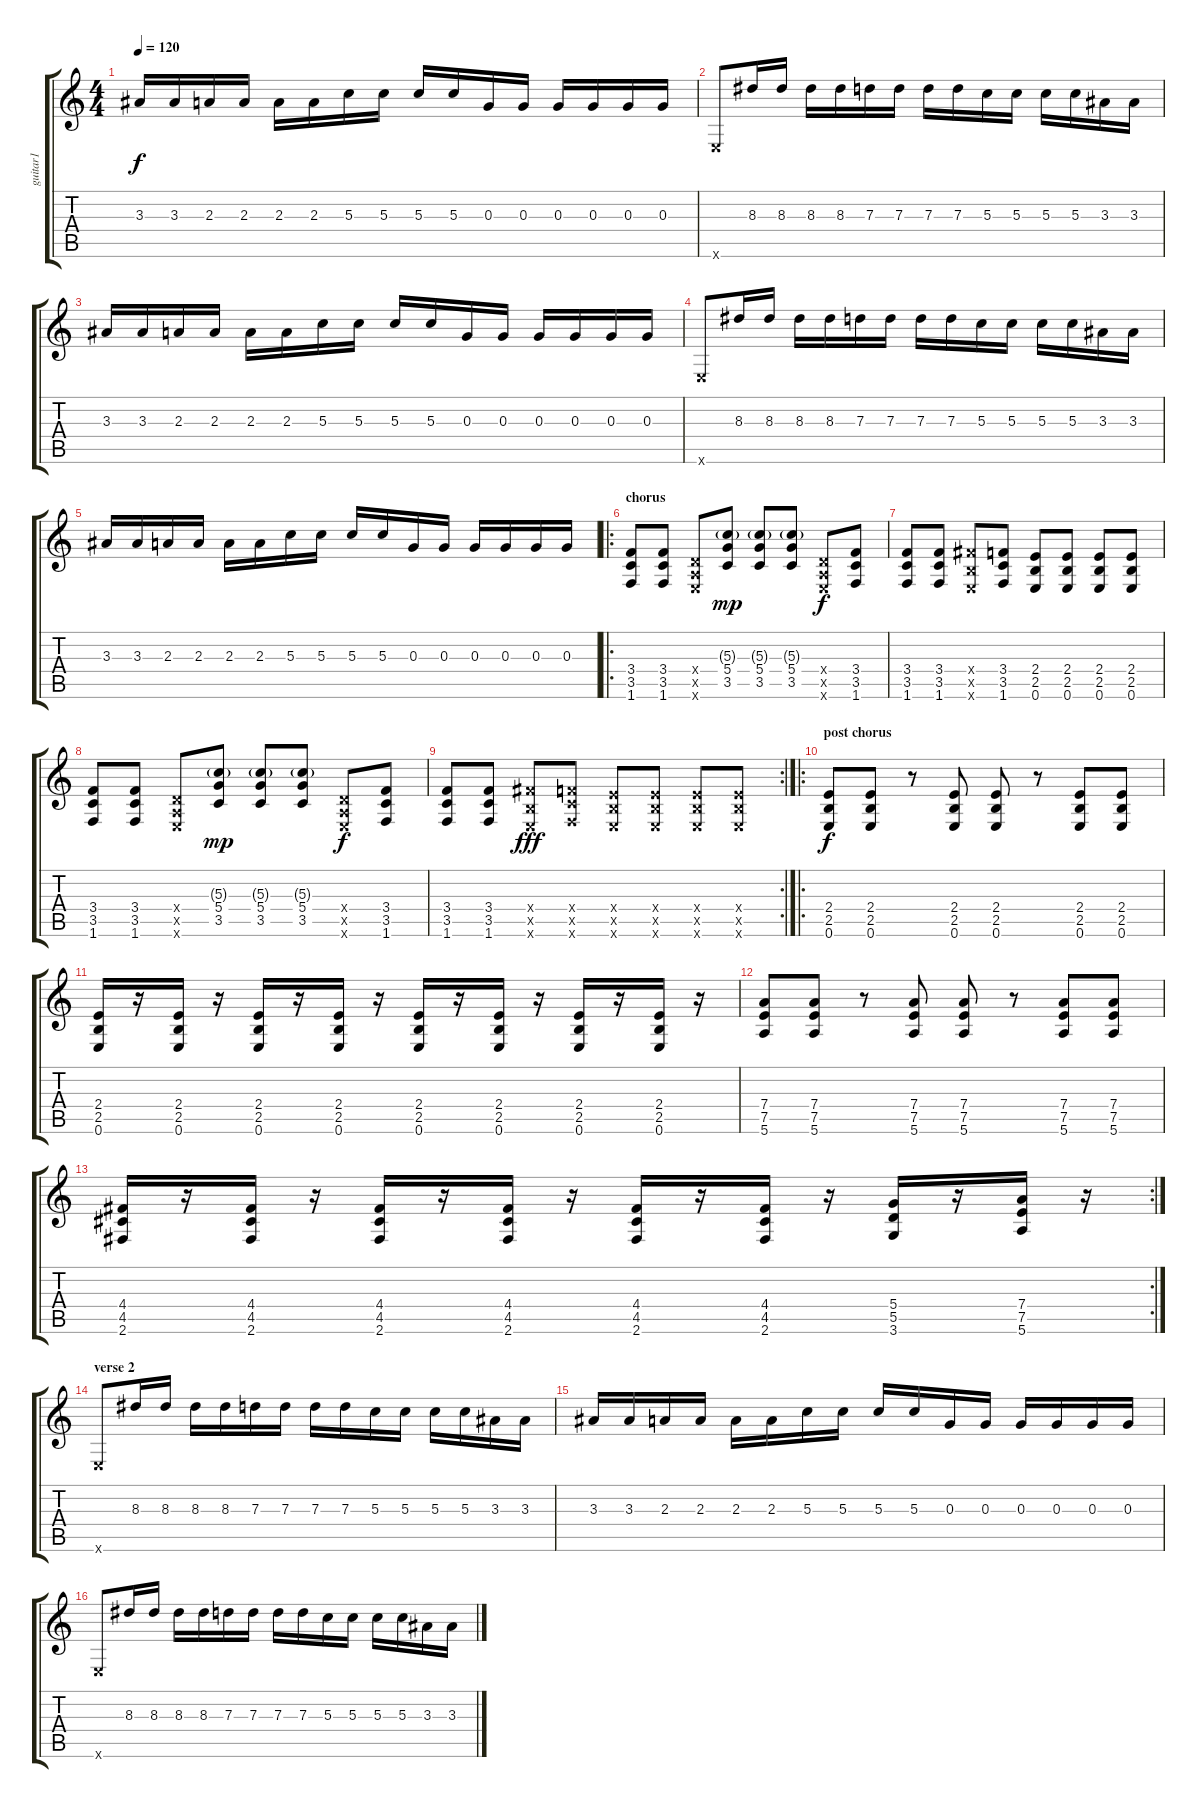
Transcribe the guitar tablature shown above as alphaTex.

\track ("guitar1" "guitar1") {instrument distortionguitar}
\staff {score tabs}
\tuning (E4 B3 G3 D3 A2 E2) {hide}
\ts (4 4)
\tempo 120
\clef g2
\ks c
3.3.16{dy f} 3.3.16 2.3.16 2.3.16 2.3.16 2.3.16 5.3.16 5.3.16 5.3.16 5.3.16 0.3.16 0.3.16 0.3.16 0.3.16 0.3.16 0.3.16 |
0.6{x}.8 8.3.16 8.3.16 8.3.16 8.3.16 7.3.16 7.3.16 7.3.16 7.3.16 5.3.16 5.3.16 5.3.16 5.3.16 3.3.16 3.3.16 |
3.3.16 3.3.16 2.3.16 2.3.16 2.3.16 2.3.16 5.3.16 5.3.16 5.3.16 5.3.16 0.3.16 0.3.16 0.3.16 0.3.16 0.3.16 0.3.16 |
0.6{x}.8 8.3.16 8.3.16 8.3.16 8.3.16 7.3.16 7.3.16 7.3.16 7.3.16 5.3.16 5.3.16 5.3.16 5.3.16 3.3.16 3.3.16 |
3.3.16 3.3.16 2.3.16 2.3.16 2.3.16 2.3.16 5.3.16 5.3.16 5.3.16 5.3.16 0.3.16 0.3.16 0.3.16 0.3.16 0.3.16 0.3.16 |
\ro
\section ("" "chorus")
(3.4 3.5 1.6).8{volume 13 balance 8 instrument distortionguitar} (3.4 3.5 1.6).8 (0.4{x} 0.5{x} 0.6{x}).8 (5.3{g} 5.4 3.5).8{dy mp} (5.3{g} 5.4 3.5).8 (5.3{g} 5.4 3.5).8 (0.4{x} 0.5{x} 0.6{x}).8{dy f} (3.4 3.5 1.6).8 |
(3.4 3.5 1.6).8 (3.4 3.5 1.6).8 (4.4{x} 2.5{x} 0.6{x}).8 (3.4 3.5 1.6).8 (2.4 2.5 0.6).8 (2.4 2.5 0.6).8 (2.4 2.5 0.6).8 (2.4 2.5 0.6).8 |
(3.4 3.5 1.6).8 (3.4 3.5 1.6).8 (0.4{x} 0.5{x} 0.6{x}).8 (5.3{g} 5.4 3.5).8{dy mp} (5.3{g} 5.4 3.5).8 (5.3{g} 5.4 3.5).8 (0.4{x} 0.5{x} 0.6{x}).8{dy f} (3.4 3.5 1.6).8 |
\rc 2
(3.4 3.5 1.6).8 (3.4 3.5 1.6).8 (4.4{x} 2.5{x} 0.6{x}).8{dy fff} (3.4{x} 3.5{x} 1.6{x}).8 (2.4{x} 2.5{x} 0.6{x}).8 (2.4{x} 2.5{x} 0.6{x}).8 (2.4{x} 2.5{x} 0.6{x}).8 (2.4{x} 2.5{x} 0.6{x}).8 |
\ro
\section ("" "post chorus")
(2.4 2.5 0.6).8{dy f} (2.4 2.5 0.6).8 r.8 (2.4 2.5 0.6).8 (2.4 2.5 0.6).8 r.8 (2.4 2.5 0.6).8 (2.4 2.5 0.6).8 |
(2.4 2.5 0.6).16 r.16 (2.4 2.5 0.6).16 r.16 (2.4 2.5 0.6).16 r.16 (2.4 2.5 0.6).16 r.16 (2.4 2.5 0.6).16 r.16 (2.4 2.5 0.6).16 r.16 (2.4 2.5 0.6).16 r.16 (2.4 2.5 0.6).16 r.16 |
(7.4 7.5 5.6).8 (7.4 7.5 5.6).8 r.8 (7.4 7.5 5.6).8 (7.4 7.5 5.6).8 r.8 (7.4 7.5 5.6).8 (7.4 7.5 5.6).8 |
\rc 2
(4.4 4.5 2.6).16 r.16 (4.4 4.5 2.6).16 r.16 (4.4 4.5 2.6).16 r.16 (4.4 4.5 2.6).16 r.16 (4.4 4.5 2.6).16 r.16 (4.4 4.5 2.6).16 r.16 (5.4 5.5 3.6).16 r.16 (7.4 7.5 5.6).16 r.16 |
\section ("" "verse 2")
0.6{x}.8 8.3.16{volume 6 instrument overdrivenguitar} 8.3.16 8.3.16 8.3.16 7.3.16 7.3.16 7.3.16 7.3.16 5.3.16 5.3.16 5.3.16 5.3.16 3.3.16 3.3.16 |
3.3.16 3.3.16 2.3.16 2.3.16 2.3.16 2.3.16 5.3.16 5.3.16 5.3.16 5.3.16 0.3.16 0.3.16 0.3.16 0.3.16 0.3.16 0.3.16 |
0.6{x}.8 8.3.16 8.3.16 8.3.16 8.3.16 7.3.16 7.3.16 7.3.16 7.3.16 5.3.16 5.3.16 5.3.16 5.3.16 3.3.16 3.3.16
